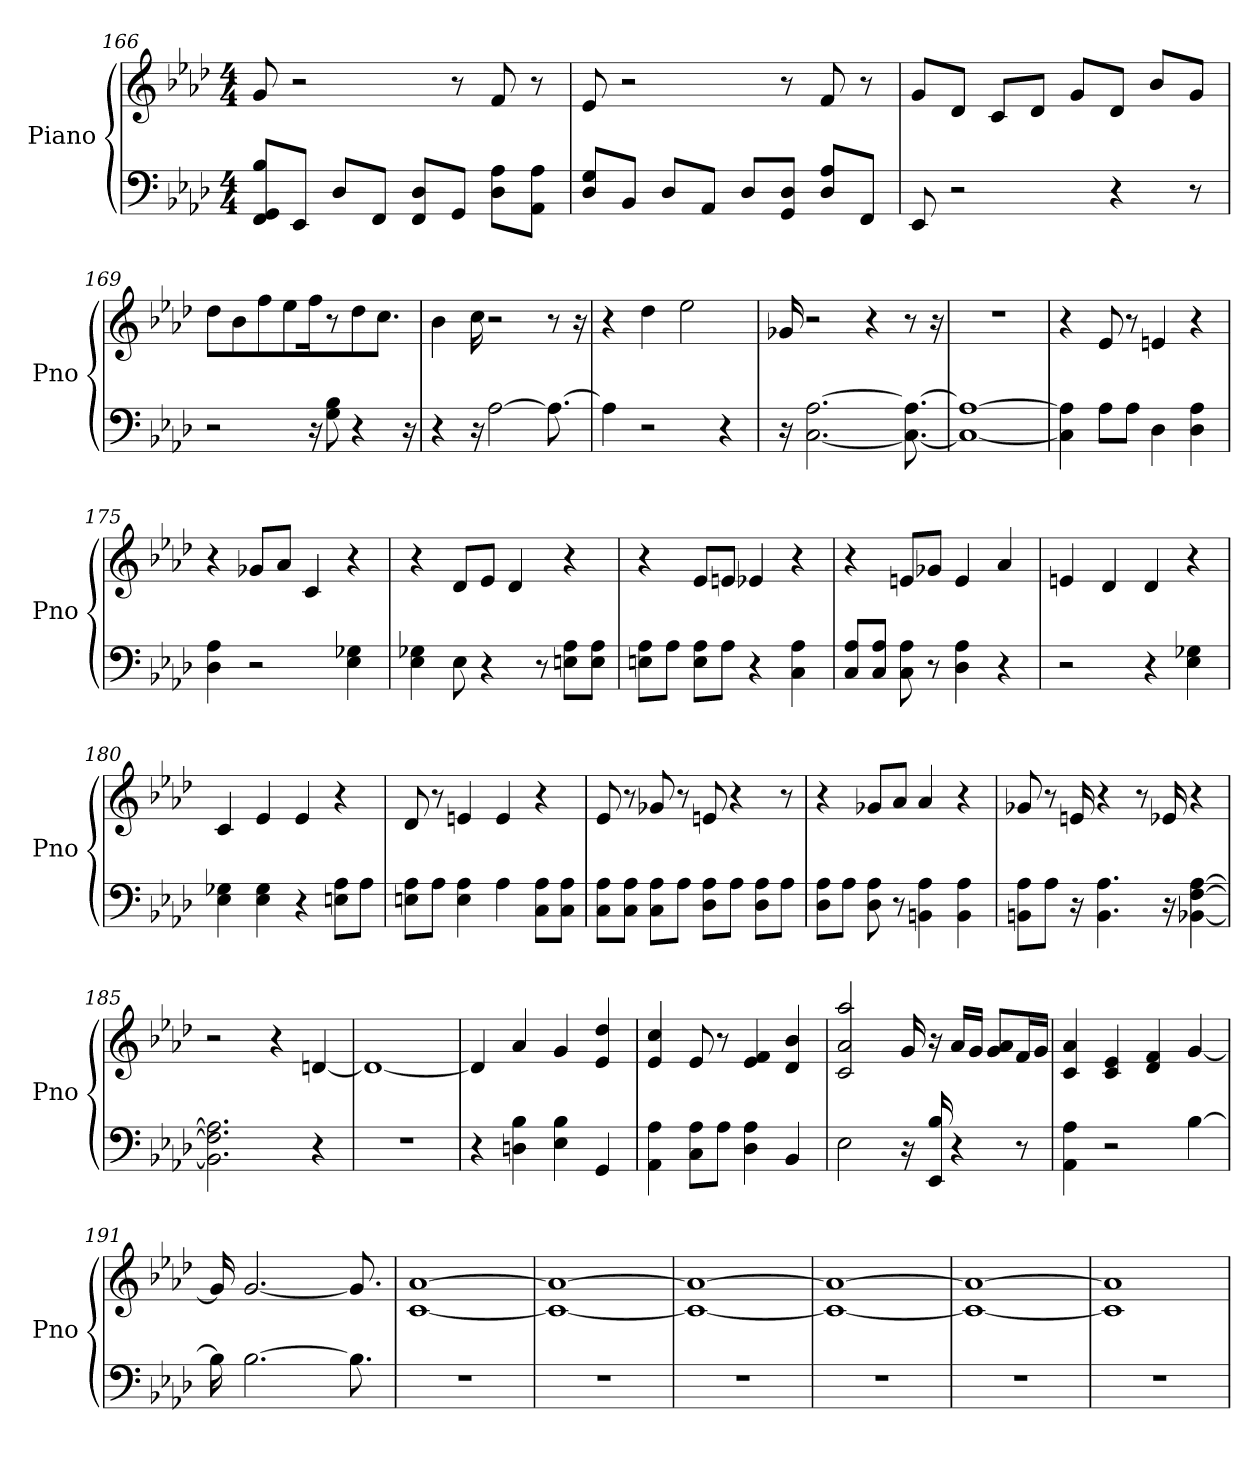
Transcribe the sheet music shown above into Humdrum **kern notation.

**kern	**kern
*part1	*part1
*staff2	*staff1
*I"Piano	*
*I'Pno	*
*clefF4	*clefG2
*k[b-e-a-d-]	*k[b-e-a-d-]
*A-:	*A-:
*M4/4	*M4/4
=166	=166
8GG/ 8FF/ 8B-/L	8g
8EE-/J	2r
8D-/L	.
8FF/J	.
8FF/ 8D-/L	.
8GG/J	8r
8D-\ 8A-\L	8f
8AA-\ 8A-\J	8r
=167	=167
8D-/ 8G/L	8e-
8BB-/J	2r
8D-/L	.
8AA-/J	.
8D-/L	.
8D-/ 8GG/J	8r
8D-/ 8A-/L	8f
8FF/J	8r
=168	=168
8EE-	8g/L
2r	8d-/J
.	8c/L
.	8d-/J
.	8g/L
4r	8d-/J
.	8b-/L
8r	8g/J
=169	=169
2r	8dd-\L
.	8b-\J
.	8ff\L
.	8ee-\J
16r	16ff
8B- 8G	8r
4r	8dd-
.	8.ccJ
16r	.
=170	=170
4r	4b-
16r	16cc
[2A-	2r
8.A-_	8r
.	16r
=171	=171
4A-]	4r
2r	4dd-
.	2ee-
4r	.
=172	=172
16r	16g-
[2.A- [2.C	2r
.	4r
8.A-_ 8.C_	8r
.	16r
=173	=173
1A-_ 1C_	1r
=174	=174
4A-] 4C]	4r
8A-\L	8e-
8A-\J	8r
4D-	4e
4A- 4D-	4r
=175	=175
4A- 4D-	4r
2r	8g-/L
.	8a-/J
.	4c
4E- 4G-	4r
=176	=176
4E- 4G-	4r
8E-	8d-/L
4r	8e-/J
.	4d-
8r	.
8A-\ 8E\L	4r
8A-\ 8E\J	.
=177	=177
8A-\ 8E\L	4r
8A-\J	.
8A-\ 8E\L	8e-/L
8A-\J	8e/J
4r	4e-
4C 4A-	4r
=178	=178
8C/ 8A-/L	4r
8A-/ 8C/J	.
8A- 8C	8e/L
8r	8g-/J
4D- 4A-	4e
4r	4a-
=179	=179
2r	4e
.	4d-
4r	4d-
4G- 4E-	4r
=180	=180
4G- 4E-	4c
4G- 4E-	4e-
4r	4e-
8A-\ 8E\L	4r
8A-\J	.
=181	=181
8A-\ 8E\L	8d-
8A-\J	8r
4A- 4E	4e
4A-	4e
8C\ 8A-\L	4r
8C\ 8A-\J	.
=182	=182
8C\ 8A-\L	8e-
8C\ 8A-\J	8r
8C\ 8A-\L	8g-
8A-\J	8r
8A-\ 8D-\L	8e
8A-\J	4r
8D-\ 8A-\L	.
8A-\J	8r
=183	=183
8D-\ 8A-\L	4r
8A-\J	.
8D- 8A-	8g-/L
8r	8a-/J
4BB 4A-	4a-
4BB 4A-	4r
=184	=184
8A-\ 8BB\L	8g-
8A-\J	8r
16r	16e
4.A- 4.BB	4r
.	8r
16r	16e-
[4A- [4F [4BB-	4r
=185	=185
2.A-] 2.F] 2.BB-]	2r
.	4r
4r	[4d
=186	=186
1r	1d_
=187	=187
4r	4d]
4D 4B-	4a-
4E- 4B-	4g
4GG	4e- 4dd-
=188	=188
4AA- 4A-	4e- 4cc
8A-\ 8C\L	8e-
8A-\J	8r
4D- 4A-	4f 4e-
4BB-	4d- 4b-
=189	=189
2E-	2aa- 2a- 2c
16r	16g
16EE- 16B-	16r
4r	16a-/LL
.	16g/JJ
.	8a-/ 8g/L
8r	16f/L
.	16g/JJ
=190	=190
4AA- 4A-	4a- 4c
2r	4c 4e-
.	4d- 4f
[4B-	[4g
=191	=191
16B-]	16g]
[2.B-	[2.g
8.B-]	8.g]
=192	=192
1r	[1c [1a-
=193	=193
1r	1c_ 1a-_
=194	=194
1r	1c_ 1a-_
=195	=195
1r	1c_ 1a-_
=196	=196
1r	1c_ 1a-_
=197	=197
1r	1c] 1a-]
=	=
*-	*-
